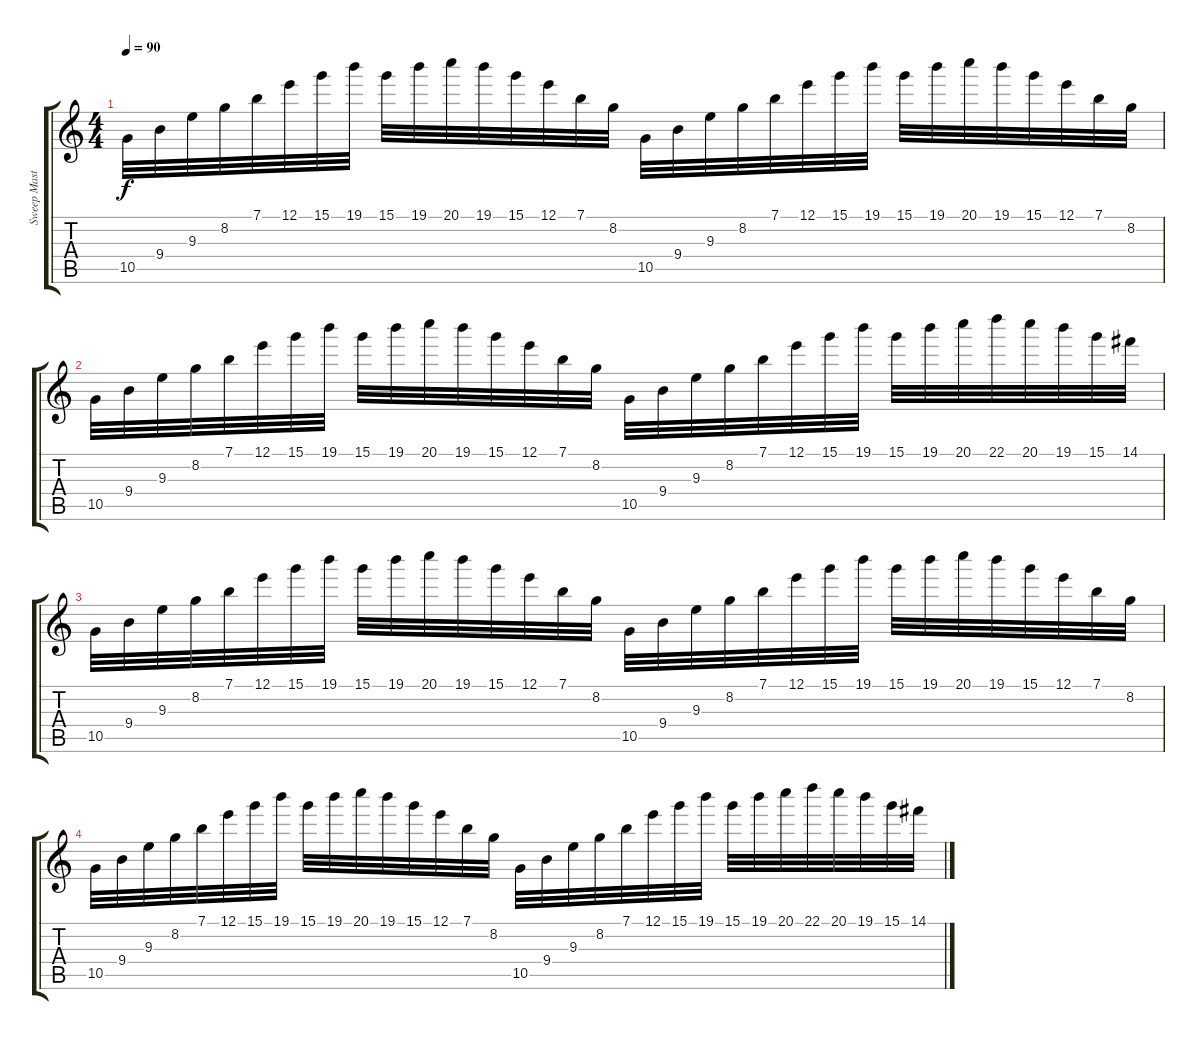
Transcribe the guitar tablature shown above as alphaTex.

\track ("Sweep Masturbator" "Sweep Mast") {instrument distortionguitar}
\staff {score tabs}
\tuning (E4 B3 G3 D3 A2 E2) {hide}
\ts (4 4)
\tempo 90
\clef g2
\ks c
10.5.32{dy f balance 0} 9.4.32 9.3.32 8.2.32 7.1.32 12.1.32 15.1.32 19.1.32 15.1.32 19.1.32 20.1.32 19.1.32 15.1.32 12.1.32 7.1.32 8.2.32 10.5.32 9.4.32 9.3.32 8.2.32 7.1.32 12.1.32 15.1.32 19.1.32 15.1.32 19.1.32 20.1.32 19.1.32 15.1.32 12.1.32 7.1.32 8.2.32 |
10.5.32 9.4.32 9.3.32 8.2.32 7.1.32 12.1.32 15.1.32 19.1.32 15.1.32 19.1.32 20.1.32 19.1.32 15.1.32 12.1.32 7.1.32 8.2.32 10.5.32 9.4.32 9.3.32 8.2.32 7.1.32 12.1.32 15.1.32 19.1.32 15.1.32 19.1.32 20.1.32 22.1.32 20.1.32 19.1.32 15.1.32 14.1.32 |
10.5.32 9.4.32 9.3.32 8.2.32 7.1.32 12.1.32 15.1.32 19.1.32 15.1.32 19.1.32 20.1.32 19.1.32 15.1.32 12.1.32 7.1.32 8.2.32 10.5.32 9.4.32 9.3.32 8.2.32 7.1.32 12.1.32 15.1.32 19.1.32 15.1.32 19.1.32 20.1.32 19.1.32 15.1.32 12.1.32 7.1.32 8.2.32 |
10.5.32 9.4.32 9.3.32 8.2.32 7.1.32 12.1.32 15.1.32 19.1.32 15.1.32 19.1.32 20.1.32 19.1.32 15.1.32 12.1.32 7.1.32 8.2.32 10.5.32 9.4.32 9.3.32 8.2.32 7.1.32 12.1.32 15.1.32 19.1.32 15.1.32 19.1.32 20.1.32 22.1.32 20.1.32 19.1.32 15.1.32 14.1.32
